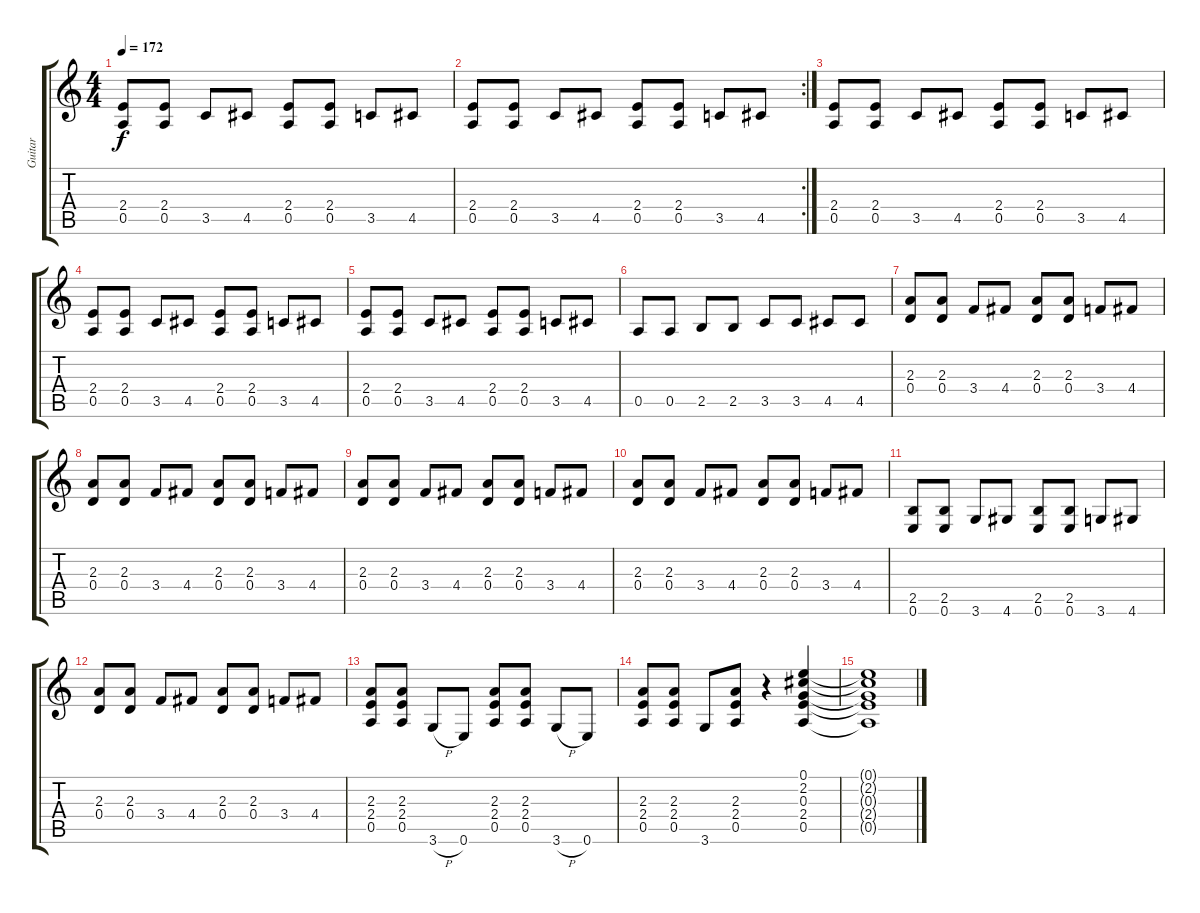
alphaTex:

\track ("Guitar" "Guitar") {instrument electricguitarjazz}
\staff {score tabs}
\tuning (E4 B3 G3 D3 A2 E2) {hide}
\ts (4 4)
\tempo 172
\clef g2
\ks c
(2.4 0.5).8{dy f} (2.4 0.5).8 3.5.8 4.5.8 (2.4 0.5).8 (2.4 0.5).8 3.5.8 4.5.8 |
\rc 2
(2.4 0.5).8 (2.4 0.5).8 3.5.8 4.5.8 (2.4 0.5).8 (2.4 0.5).8 3.5.8 4.5.8 |
(2.4 0.5).8 (2.4 0.5).8 3.5.8 4.5.8 (2.4 0.5).8 (2.4 0.5).8 3.5.8 4.5.8 |
(2.4 0.5).8 (2.4 0.5).8 3.5.8 4.5.8 (2.4 0.5).8 (2.4 0.5).8 3.5.8 4.5.8 |
(2.4 0.5).8 (2.4 0.5).8 3.5.8 4.5.8 (2.4 0.5).8 (2.4 0.5).8 3.5.8 4.5.8 |
0.5.8 0.5.8 2.5.8 2.5.8 3.5.8 3.5.8 4.5.8 4.5.8 |
(2.3 0.4).8 (2.3 0.4).8 3.4.8 4.4.8 (2.3 0.4).8 (2.3 0.4).8 3.4.8 4.4.8 |
(2.3 0.4).8 (2.3 0.4).8 3.4.8 4.4.8 (2.3 0.4).8 (2.3 0.4).8 3.4.8 4.4.8 |
(2.3 0.4).8 (2.3 0.4).8 3.4.8 4.4.8 (2.3 0.4).8 (2.3 0.4).8 3.4.8 4.4.8 |
(2.3 0.4).8 (2.3 0.4).8 3.4.8 4.4.8 (2.3 0.4).8 (2.3 0.4).8 3.4.8 4.4.8 |
(2.5 0.6).8 (2.5 0.6).8 3.6.8 4.6.8 (2.5 0.6).8 (2.5 0.6).8 3.6.8 4.6.8 |
(2.3 0.4).8 (2.3 0.4).8 3.4.8 4.4.8 (2.3 0.4).8 (2.3 0.4).8 3.4.8 4.4.8 |
(2.3 2.4 0.5).8 (2.3 2.4 0.5).8 3.6{h}.8 0.6.8 (2.3 2.4 0.5).8 (2.3 2.4 0.5).8 3.6{h}.8 0.6.8 |
(2.3 2.4 0.5).8 (2.3 2.4 0.5).8 3.6.8 (2.3 2.4 0.5).8 r.4 (0.1 2.2 0.3 2.4 0.5).4 |
(0.1{t} 2.2{t} 0.3{t} 2.4{t} 0.5{t}).1
